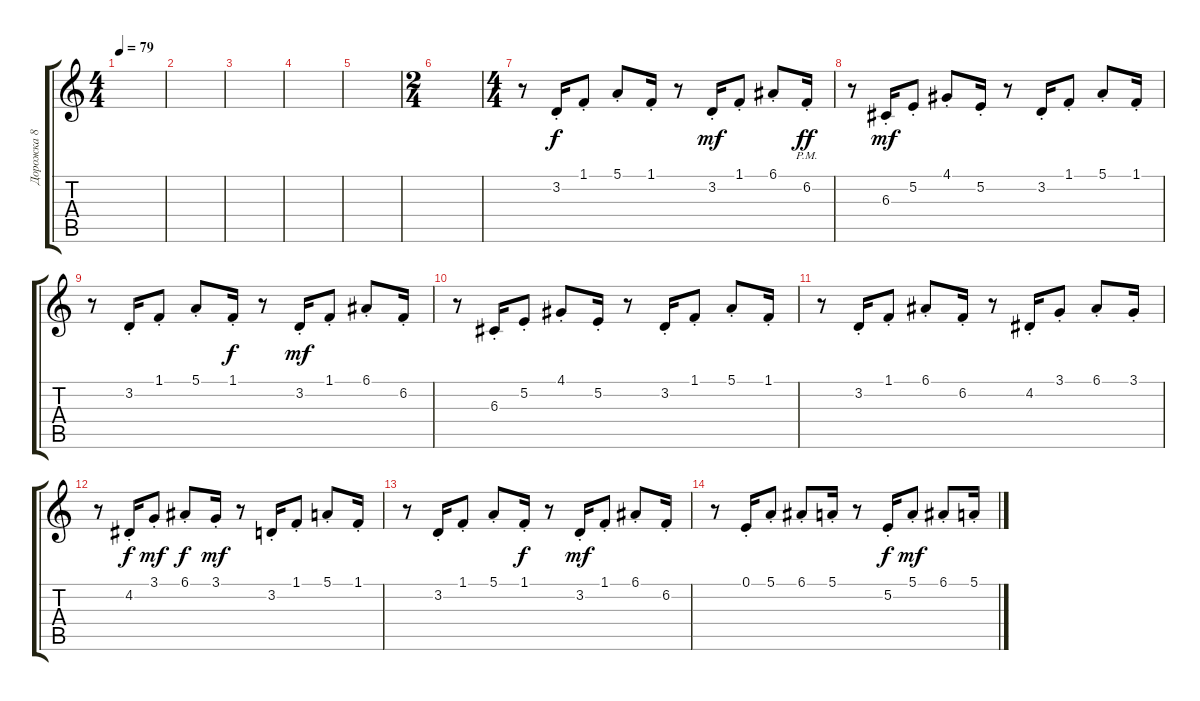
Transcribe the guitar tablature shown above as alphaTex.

\track ("Дорожка 8" "Дорожка 8") {instrument pizzicatostrings}
\staff {score tabs}
\tuning (E4 B3 G3 D3 A2 E2) {hide}
\ts (4 4)
\tempo 79
\clef g2
\ks c
|
|
|
|
|
\ts (2 4)
|
\ts (4 4)
r.8 3.2{st}.16 1.1{st}.8 5.1{st}.8 1.1{st}.16{dy f} r.8 3.2{st}.16{dy mf} 1.1{st}.8 6.1{st}.8 6.2{pm st}.16{dy ff} |
r.8 6.3{st}.16{dy mf} 5.2{st}.8 4.1{st}.8 5.2{st}.16 r.8 3.2{st}.16 1.1{st}.8 5.1{st}.8 1.1{st}.16 |
r.8 3.2{st}.16 1.1{st}.8 5.1{st}.8 1.1{st}.16{dy f} r.8 3.2{st}.16{dy mf} 1.1{st}.8 6.1{st}.8 6.2{st}.16 |
r.8 6.3{st}.16 5.2{st}.8 4.1{st}.8 5.2{st}.16 r.8 3.2{st}.16 1.1{st}.8 5.1{st}.8 1.1{st}.16 |
r.8 3.2{st}.16 1.1{st}.8 6.1{st}.8 6.2{st}.16 r.8 4.2{st}.16 3.1{st}.8 6.1{st}.8 3.1{st}.16 |
r.8 4.2{st}.16{dy f} 3.1{st}.8{dy mf} 6.1{st}.8{dy f} 3.1{st}.16{dy mf} r.8 3.2{st}.16 1.1{st}.8 5.1{st}.8 1.1{st}.16 |
r.8 3.2{st}.16 1.1{st}.8 5.1{st}.8 1.1{st}.16{dy f} r.8 3.2{st}.16{dy mf} 1.1{st}.8 6.1{st}.8 6.2{st}.16 |
r.8 0.1{st}.16 5.1{st}.8 6.1{st}.8 5.1{st}.16 r.8 5.2{st}.16{dy f} 5.1{st}.8{dy mf} 6.1{st}.8 5.1{st}.16
